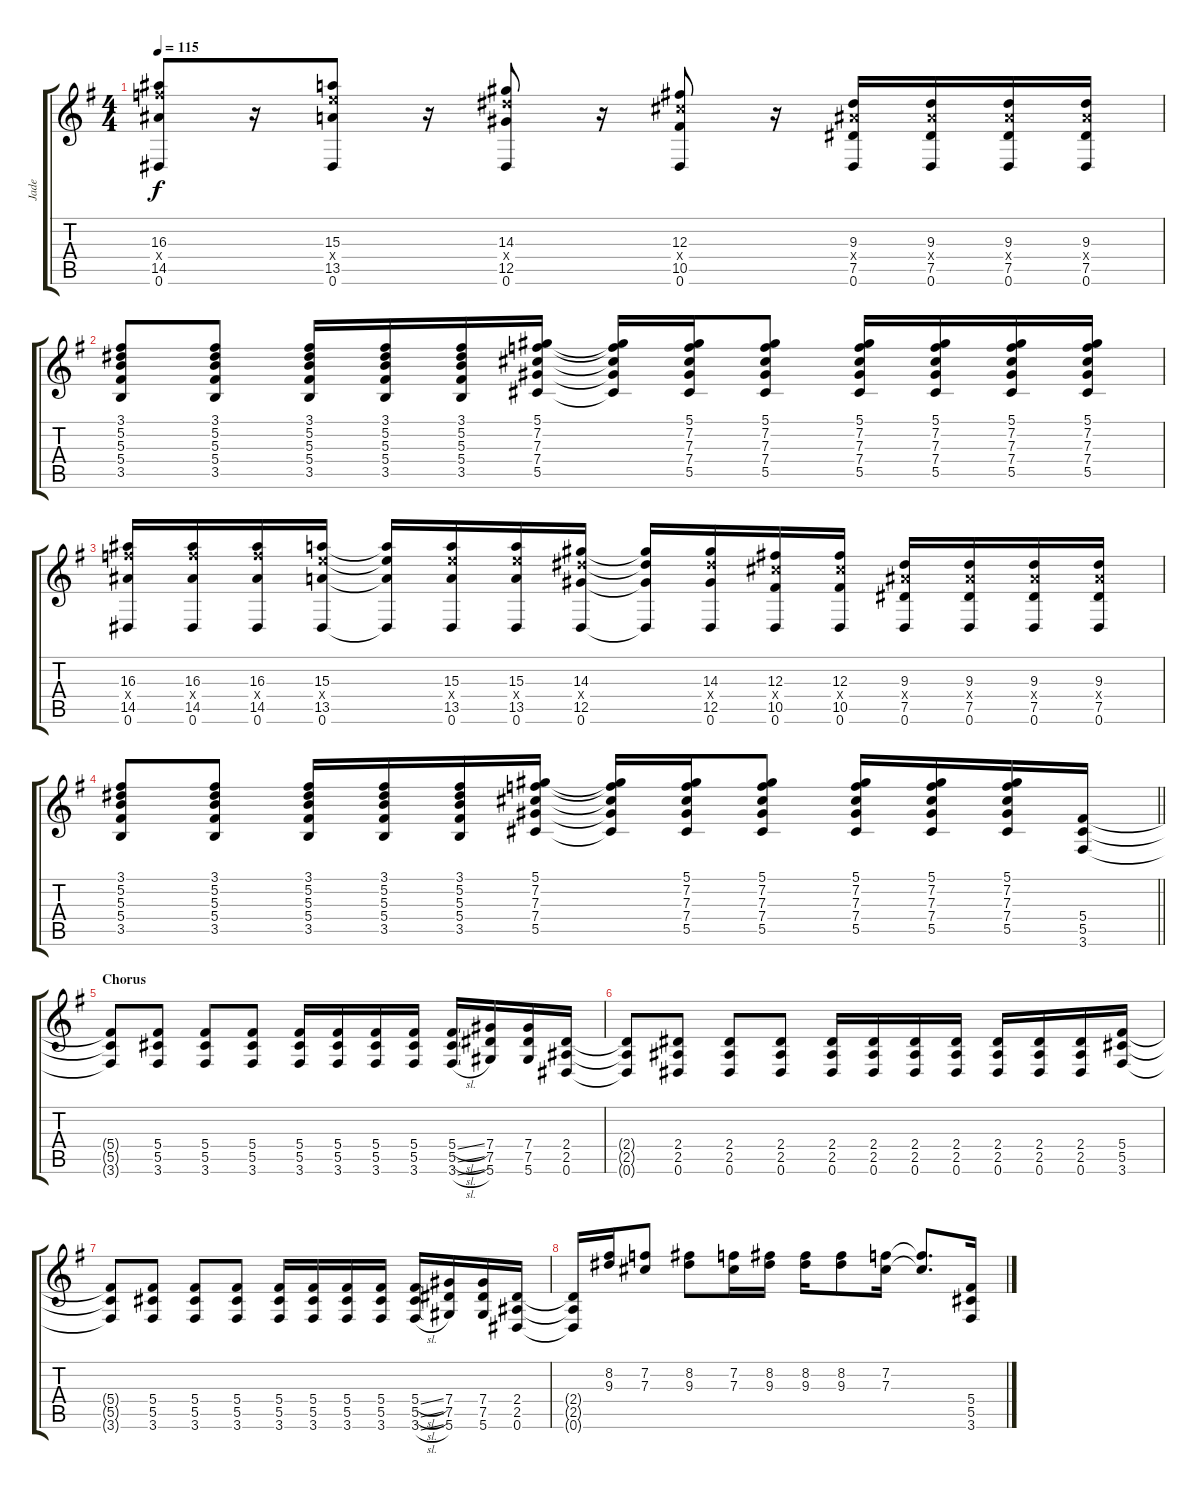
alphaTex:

\track ("Jade" "Jade") {instrument overdrivenguitar}
\staff {score tabs}
\tuning (Eb4 Bb3 Gb3 Db3 Ab2 Eb2) {hide}
\ts (4 4)
\tempo 115
\clef g2
\ks g
(16.3 16.4{x} 14.5 0.6).8{dy f} r.16 (15.3 15.4{x} 13.5 0.6).8 r.16 (14.3 14.4{x} 12.5 0.6).8 r.16 (12.3 12.4{x} 10.5 0.6).8 r.16 (9.3 9.4{x} 7.5 0.6).16 (9.3 9.4{x} 7.5 0.6).16 (9.3 9.4{x} 7.5 0.6).16 (9.3 9.4{x} 7.5 0.6).16 |
(3.1 5.2 5.3 5.4 3.5).8 (3.1 5.2 5.3 5.4 3.5).8 (3.1 5.2 5.3 5.4 3.5).16 (3.1 5.2 5.3 5.4 3.5).16 (3.1 5.2 5.3 5.4 3.5).16 (5.1 7.2 7.3 7.4 5.5).16 (5.1{t} 7.2{t} 7.3{t} 7.4{t} 5.5{t}).16 (5.1 7.2 7.3 7.4 5.5).16 (5.1 7.2 7.3 7.4 5.5).8 (5.1 7.2 7.3 7.4 5.5).16 (5.1 7.2 7.3 7.4 5.5).16 (5.1 7.2 7.3 7.4 5.5).16 (5.1 7.2 7.3 7.4 5.5).16 |
(16.3 16.4{x} 14.5 0.6).16 (16.3 16.4{x} 14.5 0.6).16 (16.3 16.4{x} 14.5 0.6).16 (15.3 15.4{x} 13.5 0.6).16 (15.3{t} 15.4{t} 13.5{t} 0.6{t}).16 (15.3 15.4{x} 13.5 0.6).16 (15.3 15.4{x} 13.5 0.6).16 (14.3 14.4{x} 12.5 0.6).16 (14.3{t} 14.4{t} 12.5{t} 0.6{t}).16 (14.3 14.4{x} 12.5 0.6).16 (12.3 12.4{x} 10.5 0.6).16 (12.3 12.4{x} 10.5 0.6).16 (9.3 9.4{x} 7.5 0.6).16 (9.3 9.4{x} 7.5 0.6).16 (9.3 9.4{x} 7.5 0.6).16 (9.3 9.4{x} 7.5 0.6).16 |
\barLineRight lightlight
(3.1 5.2 5.3 5.4 3.5).8 (3.1 5.2 5.3 5.4 3.5).8 (3.1 5.2 5.3 5.4 3.5).16 (3.1 5.2 5.3 5.4 3.5).16 (3.1 5.2 5.3 5.4 3.5).16 (5.1 7.2 7.3 7.4 5.5).16 (5.1{t} 7.2{t} 7.3{t} 7.4{t} 5.5{t}).16 (5.1 7.2 7.3 7.4 5.5).16 (5.1 7.2 7.3 7.4 5.5).8 (5.1 7.2 7.3 7.4 5.5).16 (5.1 7.2 7.3 7.4 5.5).16 (5.1 7.2 7.3 7.4 5.5).16 (5.4 5.5 3.6).16 |
\section ("" "Chorus")
(5.4{t} 5.5{t} 3.6{t}).8 (5.4 5.5 3.6).8 (5.4 5.5 3.6).8 (5.4 5.5 3.6).8 (5.4 5.5 3.6).16 (5.4 5.5 3.6).16 (5.4 5.5 3.6).16 (5.4 5.5 3.6).16 (5.4{sl} 5.5{sl} 3.6{sl}).16 (7.4 7.5 5.6).16 (7.4 7.5 5.6).16 (2.4 2.5 0.6).16 |
(2.4{t} 2.5{t} 0.6{t}).8 (2.4 2.5 0.6).8 (2.4 2.5 0.6).8 (2.4 2.5 0.6).8 (2.4 2.5 0.6).16 (2.4 2.5 0.6).16 (2.4 2.5 0.6).16 (2.4 2.5 0.6).16 (2.4 2.5 0.6).16 (2.4 2.5 0.6).16 (2.4 2.5 0.6).16 (5.4 5.5 3.6).16 |
(5.4{t} 5.5{t} 3.6{t}).8 (5.4 5.5 3.6).8 (5.4 5.5 3.6).8 (5.4 5.5 3.6).8 (5.4 5.5 3.6).16 (5.4 5.5 3.6).16 (5.4 5.5 3.6).16 (5.4 5.5 3.6).16 (5.4{sl} 5.5{sl} 3.6{sl}).16 (7.4 7.5 5.6).16 (7.4 7.5 5.6).16 (2.4 2.5 0.6).16 |
(2.4{t} 2.5{t} 0.6{t}).16 (8.2 9.3).16 (7.2 7.3).8 (8.2 9.3).8 (7.2 7.3).16 (8.2 9.3).16 (8.2 9.3).16 (8.2 9.3).8 (7.2 7.3).16 (7.2{t} 7.3{t}).8{d} (5.4 5.5 3.6).16
